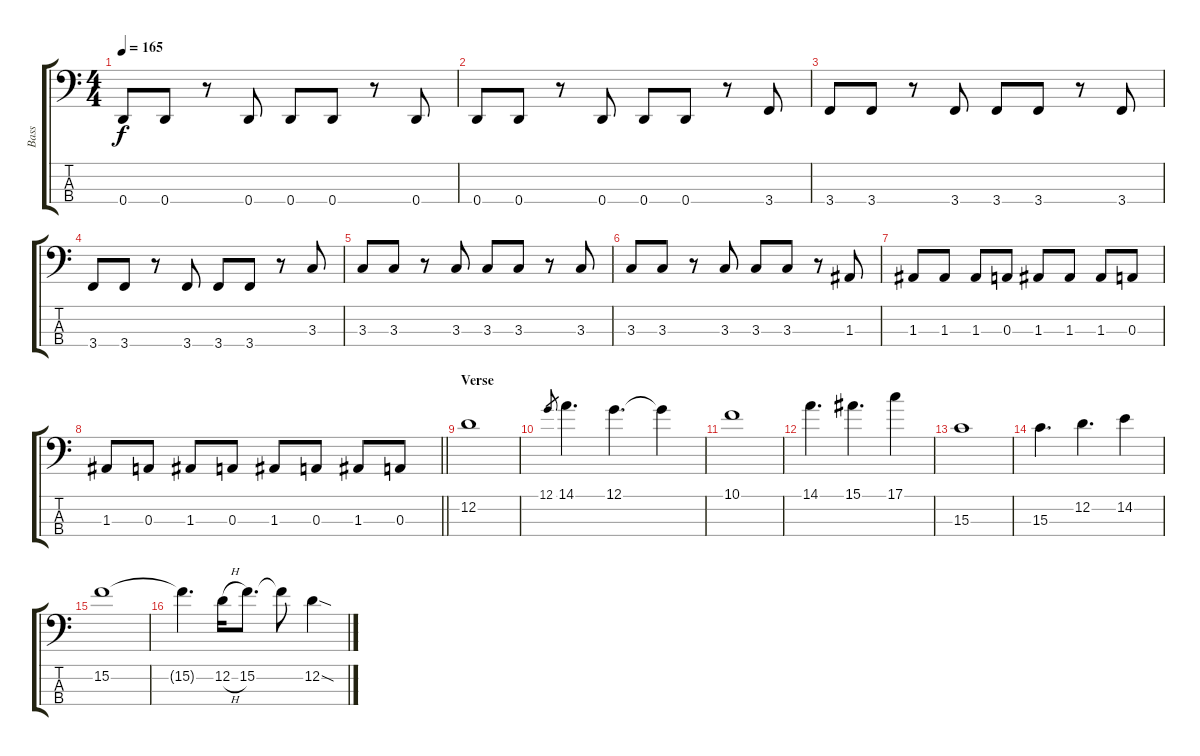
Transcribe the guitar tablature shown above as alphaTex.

\track ("Bass" "Bass") {instrument electricbassfinger}
\staff {score tabs}
\tuning (G2 D2 A1 D1) {hide}
\ts (4 4)
\tempo 165
\clef f4
\ks c
0.4.8{dy f} 0.4.8 r.8 0.4.8 0.4.8 0.4.8 r.8 0.4.8 |
0.4.8 0.4.8 r.8 0.4.8 0.4.8 0.4.8 r.8 3.4.8 |
3.4.8 3.4.8 r.8 3.4.8 3.4.8 3.4.8 r.8 3.4.8 |
3.4.8 3.4.8 r.8 3.4.8 3.4.8 3.4.8 r.8 3.3.8 |
3.3.8 3.3.8 r.8 3.3.8 3.3.8 3.3.8 r.8 3.3.8 |
3.3.8 3.3.8 r.8 3.3.8 3.3.8 3.3.8 r.8 1.3.8 |
1.3.8 1.3.8 1.3.8 0.3.8 1.3.8 1.3.8 1.3.8 0.3.8 |
\barLineRight lightlight
1.3.8 0.3.8 1.3.8 0.3.8 1.3.8 0.3.8 1.3.8 0.3.8 |
\section ("" "Verse")
12.2.1 |
12.1.8{gr} 14.1.4{d} 12.1.4{d} 12.1{t}.4 |
10.1.1 |
14.1.4{d} 15.1.4{d} 17.1.4 |
15.3.1 |
15.3.4{d} 12.2.4{d} 14.2.4 |
15.2.1 |
15.2{t}.4{d} 12.2{h}.16 15.2.8{d} 15.2{t}.8 12.2{sod}.4
